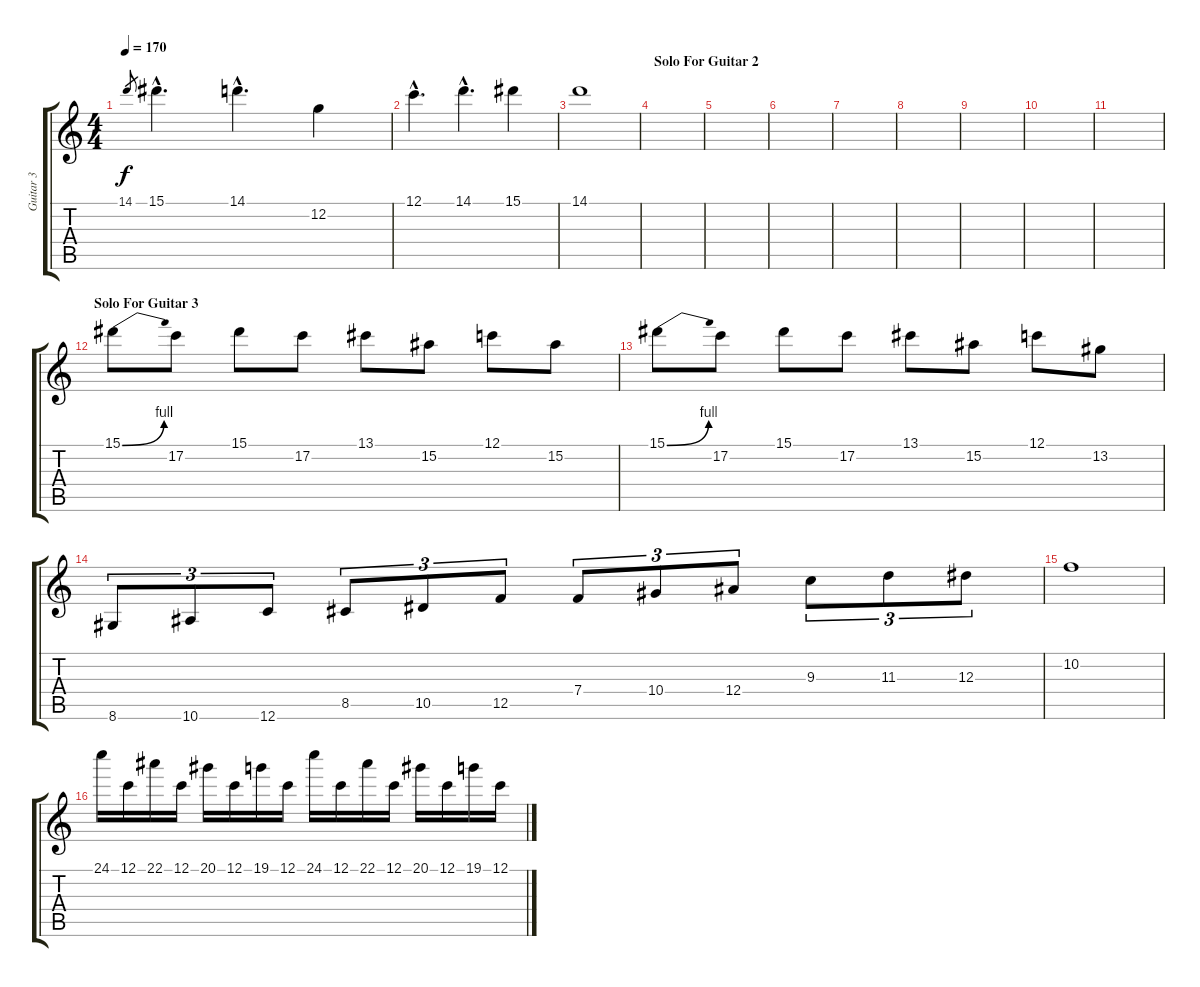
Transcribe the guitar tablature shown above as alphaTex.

\track ("Guitar 3" "Guitar 3") {instrument distortionguitar}
\staff {score tabs}
\tuning (C4 G3 Eb3 Bb2 F2 C2) {hide}
\ts (4 4)
\tempo 170
\clef g2
\ks c
14.1.8{gr dy f} 15.1{hac}.4{d} 14.1{hac}.4{d} 12.2.4 |
12.1{hac}.4{d} 14.1{hac}.4{d} 15.1.4 |
14.1.1 |
\section ("" "Solo For Guitar 2")
|
|
|
|
|
|
|
|
\section ("" "Solo For Guitar 3")
15.1{be (bend 0 0 60 4)}.8 17.2.8 15.1.8 17.2.8 13.1.8 15.2.8 12.1.8 15.2.8 |
15.1{be (bend 0 0 60 4)}.8 17.2.8 15.1.8 17.2.8 13.1.8 15.2.8 12.1.8 13.2.8 |
8.6.8{tu (3 2)} 10.6.8{tu (3 2)} 12.6.8{tu (3 2)} 8.5.8{tu (3 2)} 10.5.8{tu (3 2)} 12.5.8{tu (3 2)} 7.4.8{tu (3 2)} 10.4.8{tu (3 2)} 12.4.8{tu (3 2)} 9.3.8{tu (3 2)} 11.3.8{tu (3 2)} 12.3.8{tu (3 2)} |
10.2.1 |
24.1.16 12.1.16 22.1.16 12.1.16 20.1.16 12.1.16 19.1.16 12.1.16 24.1.16 12.1.16 22.1.16 12.1.16 20.1.16 12.1.16 19.1.16 12.1.16
